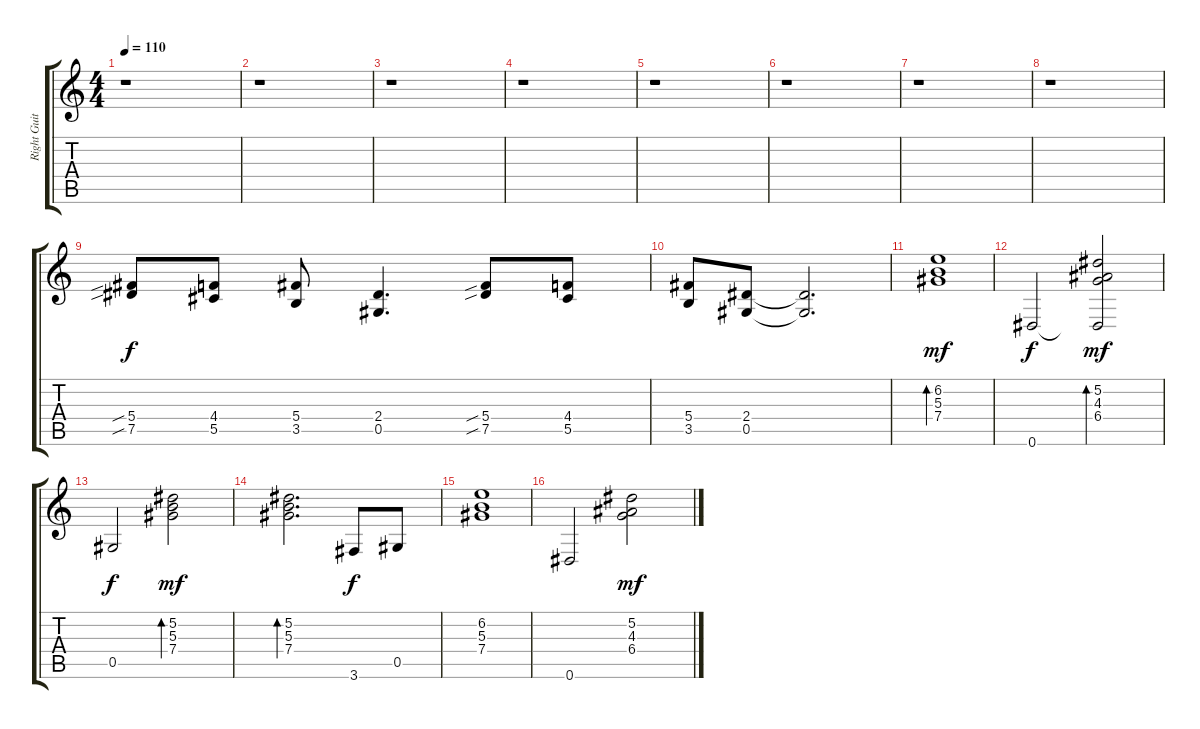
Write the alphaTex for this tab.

\track ("Right Guitar" "Right Guit") {instrument overdrivenguitar}
\staff {score tabs}
\tuning (Eb4 Bb3 Gb3 Db3 Ab2 Eb2) {hide}
\ts (4 4)
\tempo 110
\clef g2
\ks c
r.1{dy f} |
r.1 |
r.1 |
r.1 |
r.1 |
r.1 |
r.1 |
r.1 |
(5.4{sib} 7.5{sib}).8 (4.4 5.5).8 (5.4 3.5).8 (2.4 0.5).4{d} (5.4{sib} 7.5{sib}).8 (4.4 5.5).8 |
(5.4 3.5).8 (2.4 0.5).8 (2.4{t} 0.5{t}).2{d} |
(6.2 5.3 7.4).1{bd 240 dy mf volume 11} |
0.6.2{dy f} (5.2 4.3 6.4 0.6{t}).2{bd 240 dy mf} |
0.5.2{dy f} (5.2 5.3 7.4).2{bd 240 dy mf} |
(5.2 5.3 7.4).2{d bd 240} 3.6.8{dy f} 0.5.8 |
(6.2 5.3 7.4).1 |
0.6.2 (5.2 4.3 6.4).2{dy mf}
